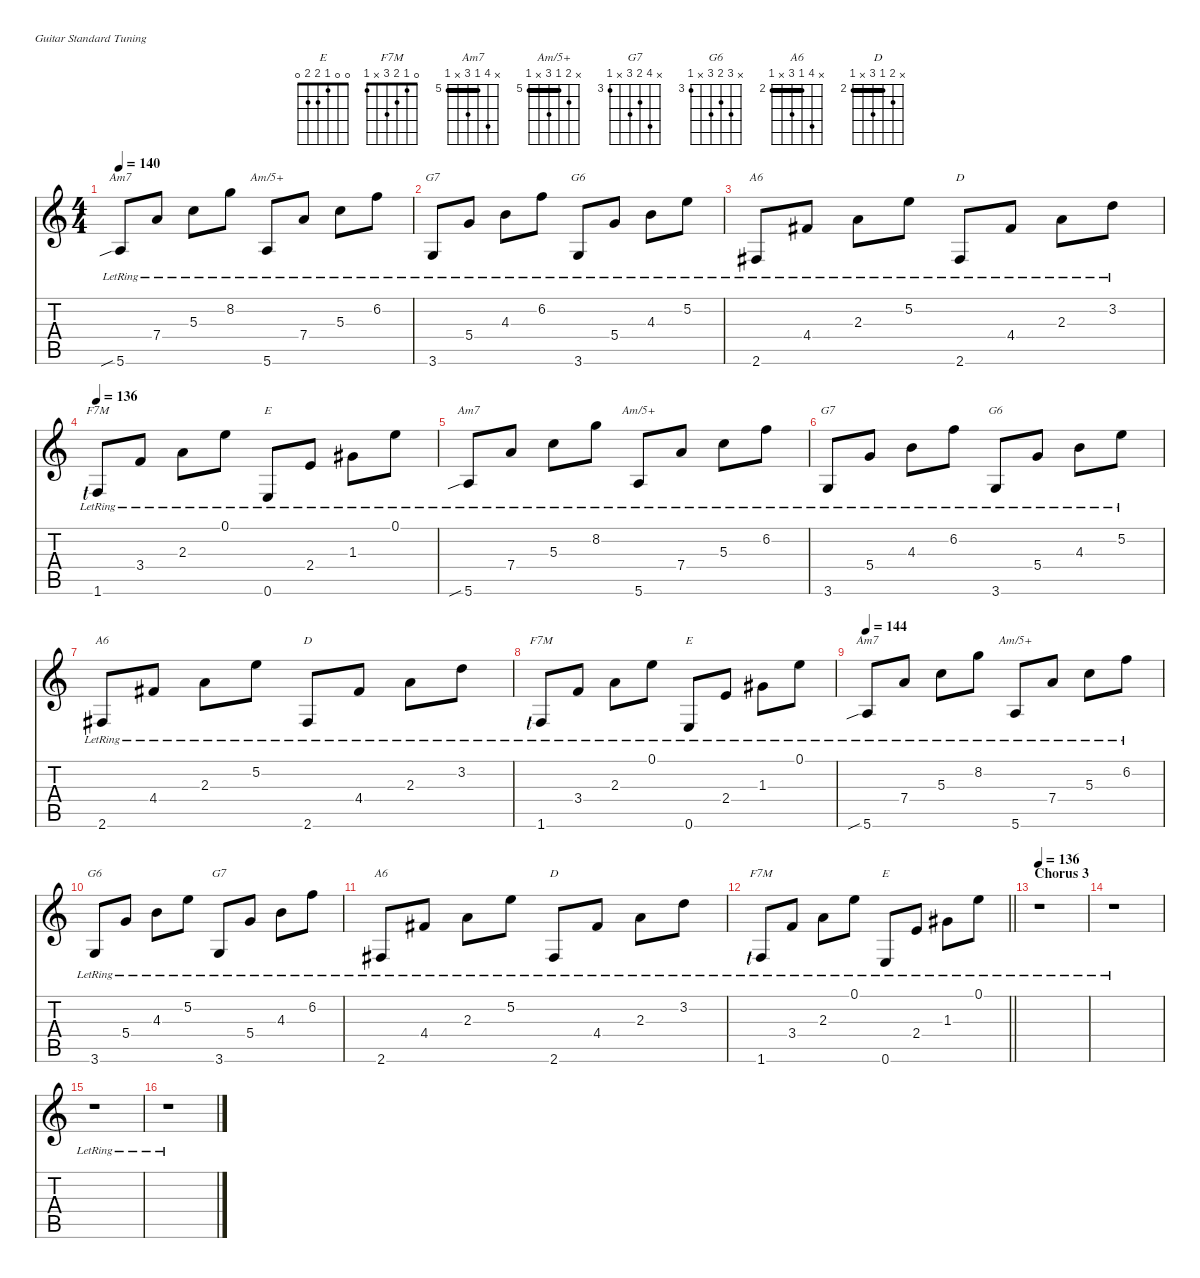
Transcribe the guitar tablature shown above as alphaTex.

\defaultSystemsLayout 4
\hideDynamics
\bracketExtendMode nobrackets
\singleTrackTrackNamePolicy hidden
\multiTrackTrackNamePolicy hidden
\firstSystemTrackNameMode fullname
\firstSystemTrackNameOrientation horizontal
\otherSystemsTrackNameOrientation horizontal
\track ("Page Ac Guitar Finger Picked" "s.guit.") {instrument acousticguitarsteel}
\staff {score tabs}
\tuning (E4 B3 G3 D3 A2 E2)
\chord ("E" 0 0 1 2 2 0)
\chord ("F7M" 0 1 2 3 x 1)
\chord ("Am7" x 8 5 7 x 5) {firstfret 5 barre 5}
\chord ("Am/5+" x 6 5 7 x 5) {firstfret 5 barre 5}
\chord ("G7" x 6 4 5 x 3) {firstfret 3}
\chord ("G6" x 5 4 5 x 3) {firstfret 3}
\chord ("A6" x 5 2 4 x 2) {firstfret 2 barre 2}
\chord ("D" x 3 2 4 x 2) {firstfret 2 barre 2}
\ts (4 4)
\tempo 140
\clef g2
\ks aminor
5.6{sib lr}.8{ch "Am7" dy f beam Up} 7.4{lr}.8{beam Up} 5.3{lr}.8{beam Down} 8.2{lr}.8{beam Down} 5.6{lr}.8{ch "Am/5+" beam Up} 7.4{lr}.8{beam Up} 5.3{lr}.8{beam Down} 6.2{lr}.8{beam Down} |
3.6{lr}.8{ch "G7" beam Up} 5.4{lr}.8{beam Up} 4.3{lr}.8{beam Down} 6.2{lr}.8{beam Down} 3.6{lr}.8{ch "G6" beam Up} 5.4{lr}.8{beam Up} 4.3{lr}.8{beam Down} 5.2{lr}.8{beam Down} |
2.6{lr acc #}.8{ch "A6" beam Up} 4.4{lr acc #}.8{beam Up} 2.3{lr}.8{beam Down} 5.2{lr}.8{beam Down} 2.6{lr acc #}.8{ch "D" beam Up} 4.4{lr acc #}.8{beam Up} 2.3{lr}.8{beam Down} 3.2{lr}.8{beam Down} |
\tempo 136
1.6{lr lf 1}.8{ch "F7M" beam Up} 3.4{lr}.8{beam Up} 2.3{lr}.8{beam Down} 0.1{lr}.8{beam Down} 0.6{lr}.8{ch "E" beam Up} 2.4{lr}.8{beam Up} 1.3{lr acc #}.8{beam Down} 0.1{lr}.8{beam Down} |
5.6{sib lr}.8{ch "Am7" beam Up} 7.4{lr}.8{beam Up} 5.3{lr}.8{beam Down} 8.2{lr}.8{beam Down} 5.6{lr}.8{ch "Am/5+" beam Up} 7.4{lr}.8{beam Up} 5.3{lr}.8{beam Down} 6.2{lr}.8{beam Down} |
3.6{lr}.8{ch "G7" beam Up} 5.4{lr}.8{beam Up} 4.3{lr}.8{beam Down} 6.2{lr}.8{beam Down} 3.6{lr}.8{ch "G6" beam Up} 5.4{lr}.8{beam Up} 4.3{lr}.8{beam Down} 5.2{lr}.8{beam Down} |
2.6{lr acc #}.8{ch "A6" beam Up} 4.4{lr acc #}.8{beam Up} 2.3{lr}.8{beam Down} 5.2{lr}.8{beam Down} 2.6{lr acc #}.8{ch "D" beam Up} 4.4{lr acc #}.8{beam Up} 2.3{lr}.8{beam Down} 3.2{lr}.8{beam Down} |
1.6{lr lf 1}.8{ch "F7M" beam Up} 3.4{lr}.8{beam Up} 2.3{lr}.8{beam Down} 0.1{lr}.8{beam Down} 0.6{lr}.8{ch "E" beam Up} 2.4{lr}.8{beam Up} 1.3{lr acc #}.8{beam Down} 0.1{lr}.8{beam Down} |
\tempo 144
5.6{sib lr}.8{ch "Am7" beam Up} 7.4{lr}.8{beam Up} 5.3{lr}.8{beam Down} 8.2{lr}.8{beam Down} 5.6{lr}.8{ch "Am/5+" beam Up} 7.4{lr}.8{beam Up} 5.3{lr}.8{beam Down} 6.2{lr}.8{beam Down} |
3.6{lr}.8{ch "G6" beam Up} 5.4{lr}.8{beam Up} 4.3{lr}.8{beam Down} 5.2{lr}.8{beam Down} 3.6{lr}.8{ch "G7" beam Up} 5.4{lr}.8{beam Up} 4.3{lr}.8{beam Down} 6.2{lr}.8{beam Down} |
2.6{lr acc #}.8{ch "A6" beam Up} 4.4{lr acc #}.8{beam Up} 2.3{lr}.8{beam Down} 5.2{lr}.8{beam Down} 2.6{lr acc #}.8{ch "D" beam Up} 4.4{lr acc #}.8{beam Up} 2.3{lr}.8{beam Down} 3.2{lr}.8{beam Down} |
\barLineRight lightlight
1.6{lr lf 1}.8{ch "F7M" beam Up} 3.4{lr}.8{beam Up} 2.3{lr}.8{beam Down} 0.1{lr}.8{beam Down} 0.6{lr}.8{ch "E" beam Up} 2.4{lr}.8{beam Up} 1.3{lr acc #}.8{beam Down} 0.1{lr}.8{beam Down} |
\section ("" "Chorus 3")
\tempo 136
r.1{beam Down} |
r.1{beam Down} |
r.1{beam Down} |
r.1{beam Down}
